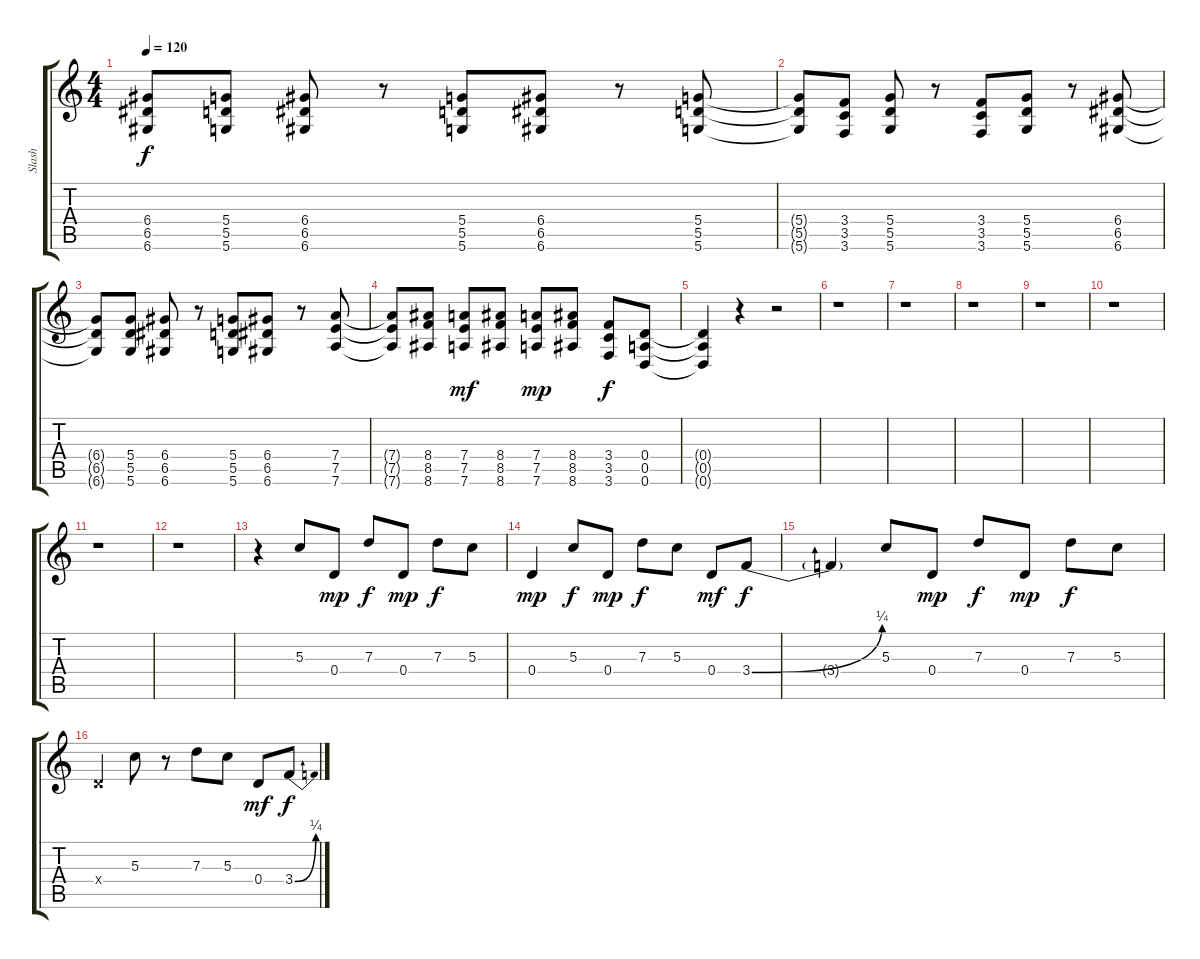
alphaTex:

\track ("Slash" "Slash") {instrument distortionguitar}
\staff {score tabs}
\tuning (E4 B3 G3 D3 A2 D2) {hide}
\ts (4 4)
\tempo 120
\clef g2
\ks c
(6.4{t} 6.5{t} 6.6{t}).8{dy f} (5.4 5.5 5.6).8 (6.4 6.5 6.6).8 r.8 (5.4 5.5 5.6).8 (6.4 6.5 6.6).8 r.8 (5.4 5.5 5.6).8 |
(5.4{t} 5.5{t} 5.6{t}).8 (3.4 3.5 3.6).8 (5.4 5.5 5.6).8 r.8 (3.4 3.5 3.6).8 (5.4 5.5 5.6).8 r.8 (6.4 6.5 6.6).8 |
(6.4{t} 6.5{t} 6.6{t}).8 (5.4 5.5 5.6).8 (6.4 6.5 6.6).8 r.8 (5.4 5.5 5.6).8 (6.4 6.5 6.6).8 r.8 (7.4 7.5 7.6).8 |
(7.4{t} 7.5{t} 7.6{t}).8 (8.4 8.5 8.6).8 (7.4 7.5 7.6).8{dy mf} (8.4 8.5 8.6).8 (7.4 7.5 7.6).8{dy mp} (8.4 8.5 8.6).8 (3.4 3.5 3.6).8{dy f} (0.4 0.5 0.6).8 |
(0.4{t} 0.5{t} 0.6{t}).4 r.4 r.2 |
r.1 |
r.1 |
r.1 |
r.1 |
r.1 |
r.1 |
r.1 |
r.4 5.3.8{volume 11 balance 12} 0.4.8{dy mp} 7.3.8{dy f} 0.4.8{dy mp} 7.3.8{dy f} 5.3.8 |
0.4.4{dy mp} 5.3.8{dy f} 0.4.8{dy mp} 7.3.8{dy f} 5.3.8 0.4.8{dy mf} 3.4{be (bend 0 0 60 1)}.8{dy f} |
3.4{t}.4 5.3.8 0.4.8{dy mp} 7.3.8{dy f} 0.4.8{dy mp} 7.3.8{dy f} 5.3.8 |
0.4{x}.4 5.3.8 r.8 7.3.8 5.3.8 0.4.8{dy mf} 3.4{be (bend 0 0 60 1)}.8{dy f}
